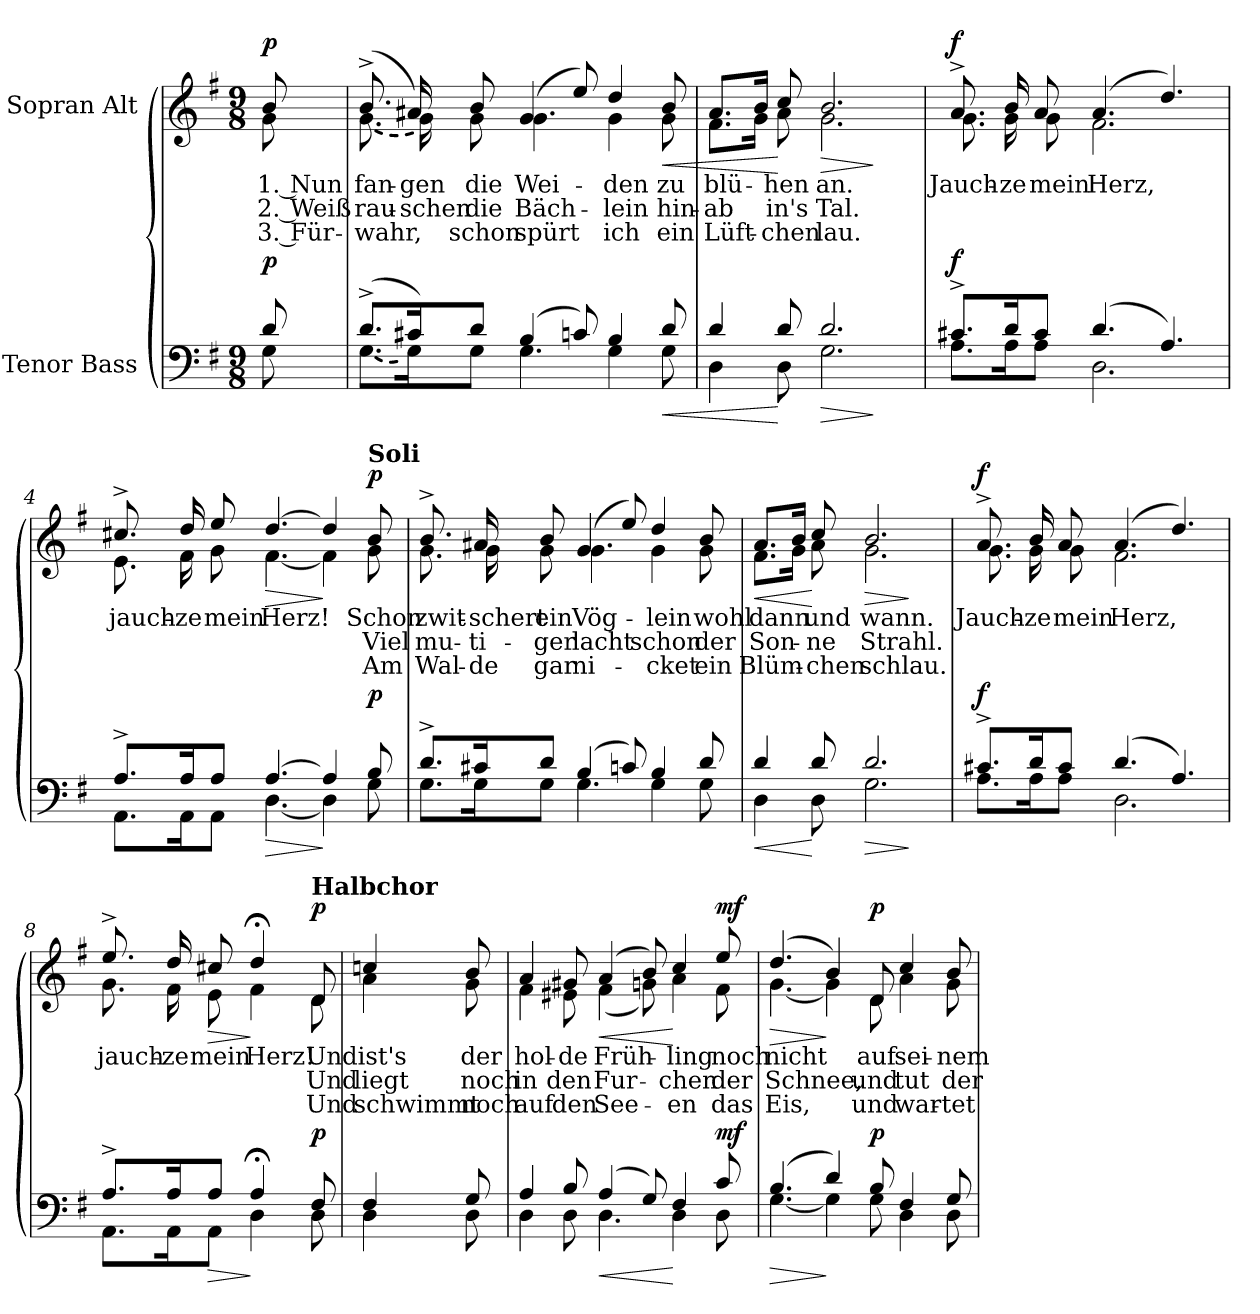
**kern	**dynam	**kern	**text	**text	**text	**dynam
*part2	*part2	*part1	*part1	*part1	*part1	*part1
*staff2	*staff2	*staff1	*staff1	*staff1	*staff1	*staff1
*I"Tenor Bass	*	*I"Sopran Alt	*	*	*	*
*clefF4	*	*clefG2	*	*	*	*
*k[f#]	*	*k[f#]	*	*	*	*
*M9/8	*	*M9/8	*	*	*	*
=	=	=	=	=	=	=
*^	*	*	*	*	*	*
!	!	!	!LO:TX:a:B:t=Soli	!	!	!	!
!	!	!	!LO:TX:a:B:t=Frisch und lebhaft	!	!	!	!
!	!	!LO:DY:a	!	!LO:LY:b	!LO:LY:b	!LO:LY:b	!LO:DY:a
*	*	*	*^	*	*	*	*
8d/	8G\	p	8b/	8g\	1. Nun	2. Weiß	3. Für-	p
=1	=1	=1	=1	=1	=1	=1	=1	=1
!	!LO:T:dash	!	!	!LO:T:dash	!LO:LY:b	!LO:LY:b	!LO:LY:b	!
(8.d^/L	[8.G\L	.	(8.b^/	[8.g\	fan-	rau-	-wahr,	.
!	!	!	!	!	!LO:LY:b	!LO:LY:b	!	!
16c#X/K)	16G\K]	.	16a#X/)	16g\]	-gen	-schen	.	.
!	!	!	!	!	!LO:LY:b	!LO:LY:b	!LO:LY:b	!
8d/J	8G\J	.	8b/	8g\	die	die	schon	.
!	!	!	!	!	!LO:LY:b	!LO:LY:b	!LO:LY:b	!
(4B/	4.G\	.	(4g/	4.g\	Wei-	Bäch-	spürt	.
8cn/)	.	.	8ee/)	.	.	.	.	.
!	!	!	!	!	!LO:LY:b	!LO:LY:b	!LO:LY:b	!
4B/	4G\	.	4dd/	4g\	-den	-lein	ich	.
!	!	!LO:HP:b	!	!	!LO:LY:b	!LO:LY:b	!LO:LY:b	!LO:HP:b
8d/	8G\	<	8b/	8g\	zu	hin-	ein	<
=2	=2	=2	=2	=2	=2	=2	=2	=2
!	!	!	!	!	!LO:LY:b	!LO:LY:b	!LO:LY:b	!
4d/	4D\	.	8.a/L	8.f#\L	blü-	-ab	Lüft-	.
.	.	.	16b/Jk	16g\Jk	.	.	.	.
!	!	!	!	!	!LO:LY:b	!LO:LY:b	!LO:LY:b	!
8d/	8D\	[	8cc/	8a\	-hen	in's	-chen	[
!	!	!LO:HP:b	!	!	!LO:LY:b	!LO:LY:b	!LO:LY:b	!LO:HP:b
2.d/	2.G\	>	2.b/	2.g\	an.	Tal.	lau.	>
*v	*v	*	*	*	*	*	*	*
*	*	*v	*v	*	*	*	*
.	]	.	.	.	.	]
!!LO:LB:g=z
=3	=3	=3	=3	=3	=3	=3
*^	*	*	*	*	*	*
!	!	!	!LO:TX:a:B:t=Chor	!	!	!	!
!	!	!LO:DY:a	!	!LO:LY:b	!	!	!LO:DY:a
*	*	*	*^	*	*	*	*
8.c#X^/L	8.A\L	f	8.a^/	8.g\	Jauch-	.	.	f
!	!	!	!	!	!LO:LY:b	!	!	!
16d/K	16A\K	.	16b/	16g\	-ze	.	.	.
!	!	!	!	!	!LO:LY:b	!	!	!
8c#/J	8A\J	.	8a/	8g\	mein	.	.	.
!	!	!	!	!	!LO:LY:b	!	!	!
(4.d/	2.D\	.	(4.a/	2.f#\	Herz,	.	.	.
4.A/)	.	.	4.dd/)	.	.	.	.	.
=4	=4	=4	=4	=4	=4	=4	=4	=4
!	!	!	!	!	!LO:LY:b	!	!	!
8.A^/L	8.AA\L	.	8.cc#X^/	8.e\	jauch-	.	.	.
!	!	!	!	!	!LO:LY:b	!	!	!
16A/K	16AA\K	.	16dd/	16f#\	-ze	.	.	.
!	!	!	!	!	!LO:LY:b	!	!	!
8A/J	8AA\J	.	8ee/	8g\	mein	.	.	.
!	!	!LO:HP:b	!	!	!LO:LY:b	!	!	!LO:HP:b
[4.A/	[4.D\	>	[4.dd/	[4.f#\	Herz!	.	.	>
4A/]	4D\]	]	4dd/]	4f#\]	.	.	.	]
!	!	!	!LO:TX:a:B:t=Soli	!	!	!	!	!
!	!	!LO:DY:a	!	!	!LO:LY:b	!LO:LY:b	!LO:LY:b	!LO:DY:a
8B/	8G\	p	8b/	8g\	Schon	Viel	Am	p
=5	=5	=5	=5	=5	=5	=5	=5	=5
!	!	!	!	!	!LO:LY:b	!LO:LY:b	!LO:LY:b	!
8.d^/L	8.G\L	.	8.b^/	8.g\	zwit-	mu-	Wal-	.
!	!	!	!	!	!LO:LY:b	!LO:LY:b	!LO:LY:b	!
16c#X/K	16G\K	.	16a#X/	16g\	-schert	-ti-	-de	.
!	!	!	!	!	!LO:LY:b	!LO:LY:b	!LO:LY:b	!
8d/J	8G\J	.	8b/	8g\	ein	-ger	gar	.
!	!	!	!	!	!LO:LY:b	!LO:LY:b	!LO:LY:b	!
(4B/	4.G\	.	(4g/	4.g\	Vög-	lacht	ni-	.
8cn/)	.	.	8ee/)	.	.	.	.	.
!	!	!	!	!	!LO:LY:b	!LO:LY:b	!LO:LY:b	!
4B/	4G\	.	4dd/	4g\	-lein	schon	-cket	.
!	!	!	!	!	!LO:LY:b	!LO:LY:b	!LO:LY:b	!
8d/	8G\	.	8b/	8g\	wohl	der	ein	.
!!LO:LB:g=z	!!
=6	=6	=6	=6	=6	=6	=6	=6	=6
!	!	!LO:HP:b	!	!	!LO:LY:b	!LO:LY:b	!LO:LY:b	!LO:HP:b
4d/	4D\	<	8.a/L	8.f#\L	dann	Son-	Blüm-	<
.	.	.	16b/Jk	16g\Jk	.	.	.	.
!	!	!	!	!	!LO:LY:b	!LO:LY:b	!LO:LY:b	!
8d/	8D\	[	8cc/	8a\	und	-ne	-chen	[
!	!	!LO:HP:b	!	!	!LO:LY:b	!LO:LY:b	!LO:LY:b	!LO:HP:b
2.d/	2.G\	>	2.b/	2.g\	wann.	Strahl.	schlau.	>
*v	*v	*	*	*	*	*	*	*
*	*	*v	*v	*	*	*	*
.	]	.	.	.	.	]
=7	=7	=7	=7	=7	=7	=7
*^	*	*	*	*	*	*
!	!	!	!LO:TX:a:B:t=Chor	!	!	!	!
!	!	!LO:DY:a	!	!LO:LY:b	!	!	!LO:DY:a
*	*	*	*^	*	*	*	*
8.c#X^/L	8.A\L	f	8.a^/	8.g\	Jauch-	.	.	f
!	!	!	!	!	!LO:LY:b	!	!	!
16d/K	16A\K	.	16b/	16g\	-ze	.	.	.
!	!	!	!	!	!LO:LY:b	!	!	!
8c#/J	8A\J	.	8a/	8g\	mein	.	.	.
!	!	!	!	!	!LO:LY:b	!	!	!
(4.d/	2.D\	.	(4.a/	2.f#\	Herz,	.	.	.
4.A/)	.	.	4.dd/)	.	.	.	.	.
=8	=8	=8	=8	=8	=8	=8	=8	=8
!	!	!	!	!	!LO:LY:b	!	!	!
8.A^/L	8.AA\L	.	8.ee^/	8.g\	jauch-	.	.	.
!	!	!	!	!	!LO:LY:b	!	!	!
16A/K	16AA\K	.	16dd/	16f#\	-ze	.	.	.
!	!	!LO:HP:b	!	!	!LO:LY:b	!	!	!LO:HP:b
8A/J	8AA\J	>	8cc#X/	8e\	mein	.	.	>
!	!	!	!	!	!LO:LY:b	!	!	!
4A;</	4D\	]	4dd;</	4f#\	Herz!	.	.	]
!	!	!	!LO:TX:a:B:t=Halbchor	!	!	!	!	!
!	!	!LO:DY:a	!	!	!LO:LY:b	!LO:LY:b	!LO:LY:b	!LO:DY:a
8F#/	8D\	p	8d/	8d\	Und	Und	Und	p
!!LO:LB:g=z	!!
=8X1	=8X1	=8X1	=8X1	=8X1	=8X1	=8X1	=8X1	=8X1
!	!	!	!	!	!LO:LY:b	!LO:LY:b	!LO:LY:b	!
4F#/	4D\	.	4ccn/	4a\	ist's	liegt	schwimmt	.
!	!	!	!	!	!LO:LY:b	!LO:LY:b	!LO:LY:b	!
8G/	8D\	.	8b/	8g\	der	noch	noch	.
=9	=9	=9	=9	=9	=9	=9	=9	=9
!	!	!	!	!	!LO:LY:b	!LO:LY:b	!LO:LY:b	!
4A/	4D\	.	4a/	4f#\	hol-	in	auf	.
!	!	!	!	!	!LO:LY:b	!LO:LY:b	!LO:LY:b	!
8B/	8D\	.	8g#X/	8e#X\	-de	den	den	.
!	!	!LO:HP:b	!	!	!LO:LY:b	!LO:LY:b	!LO:LY:b	!LO:HP:b
(4A/	4.D\	<	(4a/	(4f#\	Früh-	Fur-	See-	<
8G/)	.	.	8b/)	8gn\)	.	.	.	.
!	!	!	!	!	!LO:LY:b	!LO:LY:b	!LO:LY:b	!
4F#/	4D\	[	4cc/	4a\	-ling	-chen	-en	[
!	!	!LO:DY:a	!	!	!LO:LY:b	!LO:LY:b	!LO:LY:b	!LO:DY:a
8c/	8D\	mf	8ee/	8f#\	noch	der	das	mf
=10	=10	=10	=10	=10	=10	=10	=10	=10
!	!	!LO:HP:b	!	!	!LO:LY:b	!LO:LY:b	!LO:LY:b	!LO:HP:b
(4.B/	[4.G\	>	(4.dd/	[4.g\	nicht	Schnee,	Eis,	>
4d/)	4G\]	]	4b/)	4g\]	.	.	.	]
!	!	!LO:DY:a	!	!	!LO:LY:b	!LO:LY:b	!LO:LY:b	!LO:DY:a
8B/	8G\	p	8d/	8d\	auf	und	und	p
!	!	!	!	!	!LO:LY:b	!LO:LY:b	!LO:LY:b	!
4F#/	4D\	.	4cc/	4a\	sei-	tut	war-	.
!	!	!	!	!	!LO:LY:b	!LO:LY:b	!LO:LY:b	!
8G/	8D\	.	8b/	8g\	-nem	der	-tet	.
*v	*v	*	*	*	*	*	*	*
*	*	*v	*v	*	*	*	*
=	=	=	=	=	=	=
*-	*-	*-	*-	*-	*-	*-
